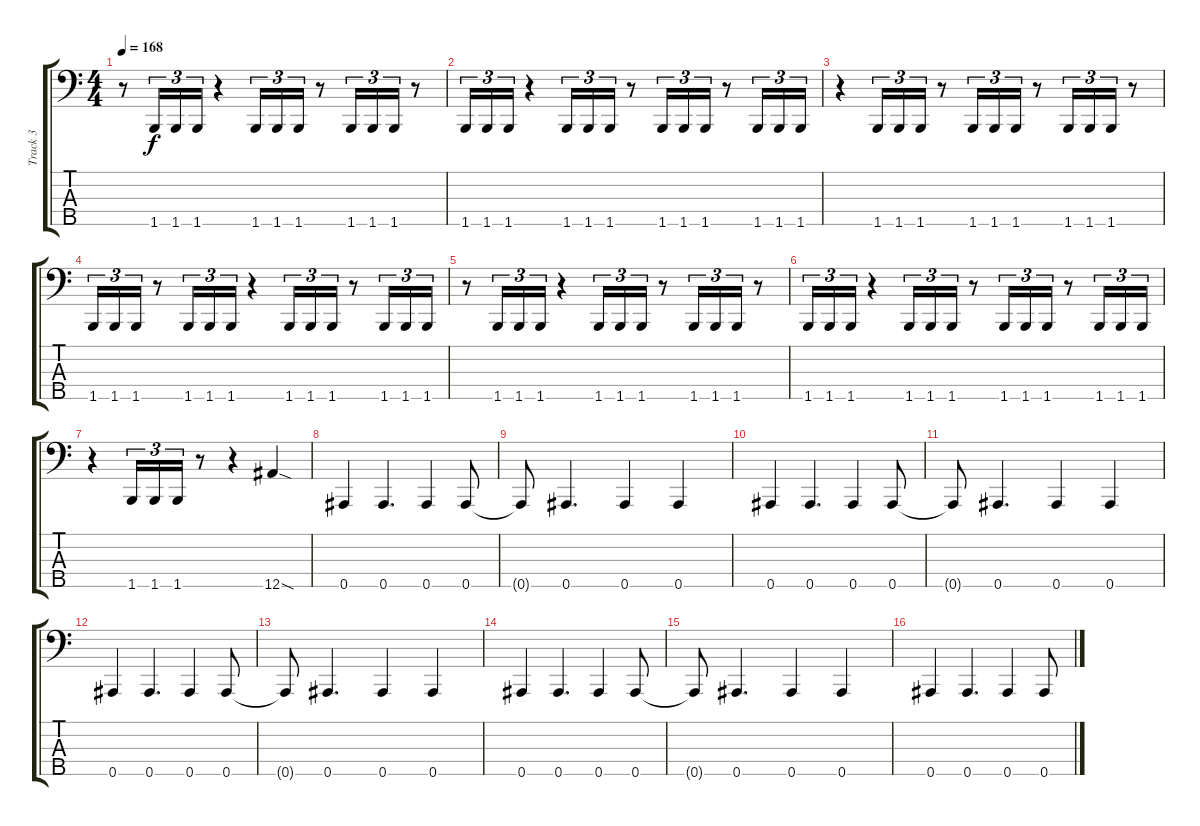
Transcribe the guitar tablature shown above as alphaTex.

\track ("Track 3" "Track 3") {instrument electricbassfinger}
\staff {score tabs}
\tuning (Gb2 Db2 Ab1 Eb1 Bb0) {hide}
\ts (4 4)
\tempo 168
\clef f4
\ks c
r.8{dy f} 1.5.16{tu (3 2)} 1.5.16{tu (3 2)} 1.5.16{tu (3 2)} r.4 1.5.16{tu (3 2)} 1.5.16{tu (3 2)} 1.5.16{tu (3 2)} r.8 1.5.16{tu (3 2)} 1.5.16{tu (3 2)} 1.5.16{tu (3 2)} r.8 |
1.5.16{tu (3 2)} 1.5.16{tu (3 2)} 1.5.16{tu (3 2)} r.4 1.5.16{tu (3 2)} 1.5.16{tu (3 2)} 1.5.16{tu (3 2)} r.8 1.5.16{tu (3 2)} 1.5.16{tu (3 2)} 1.5.16{tu (3 2)} r.8 1.5.16{tu (3 2)} 1.5.16{tu (3 2)} 1.5.16{tu (3 2)} |
r.4 1.5.16{tu (3 2)} 1.5.16{tu (3 2)} 1.5.16{tu (3 2)} r.8 1.5.16{tu (3 2)} 1.5.16{tu (3 2)} 1.5.16{tu (3 2)} r.8 1.5.16{tu (3 2)} 1.5.16{tu (3 2)} 1.5.16{tu (3 2)} r.8 |
1.5.16{tu (3 2)} 1.5.16{tu (3 2)} 1.5.16{tu (3 2)} r.8 1.5.16{tu (3 2)} 1.5.16{tu (3 2)} 1.5.16{tu (3 2)} r.4 1.5.16{tu (3 2)} 1.5.16{tu (3 2)} 1.5.16{tu (3 2)} r.8 1.5.16{tu (3 2)} 1.5.16{tu (3 2)} 1.5.16{tu (3 2)} |
r.8 1.5.16{tu (3 2)} 1.5.16{tu (3 2)} 1.5.16{tu (3 2)} r.4 1.5.16{tu (3 2)} 1.5.16{tu (3 2)} 1.5.16{tu (3 2)} r.8 1.5.16{tu (3 2)} 1.5.16{tu (3 2)} 1.5.16{tu (3 2)} r.8 |
1.5.16{tu (3 2)} 1.5.16{tu (3 2)} 1.5.16{tu (3 2)} r.4 1.5.16{tu (3 2)} 1.5.16{tu (3 2)} 1.5.16{tu (3 2)} r.8 1.5.16{tu (3 2)} 1.5.16{tu (3 2)} 1.5.16{tu (3 2)} r.8 1.5.16{tu (3 2)} 1.5.16{tu (3 2)} 1.5.16{tu (3 2)} |
r.4 1.5.16{tu (3 2)} 1.5.16{tu (3 2)} 1.5.16{tu (3 2)} r.8 r.4 12.5{sod}.4 |
0.5.4 0.5.4{d} 0.5.4 0.5.8 |
0.5{t}.8 0.5.4{d} 0.5.4 0.5.4 |
0.5.4 0.5.4{d} 0.5.4 0.5.8 |
0.5{t}.8 0.5.4{d} 0.5.4 0.5.4 |
0.5.4 0.5.4{d} 0.5.4 0.5.8 |
0.5{t}.8 0.5.4{d} 0.5.4 0.5.4 |
0.5.4 0.5.4{d} 0.5.4 0.5.8 |
0.5{t}.8 0.5.4{d} 0.5.4 0.5.4 |
0.5.4 0.5.4{d} 0.5.4 0.5.8
